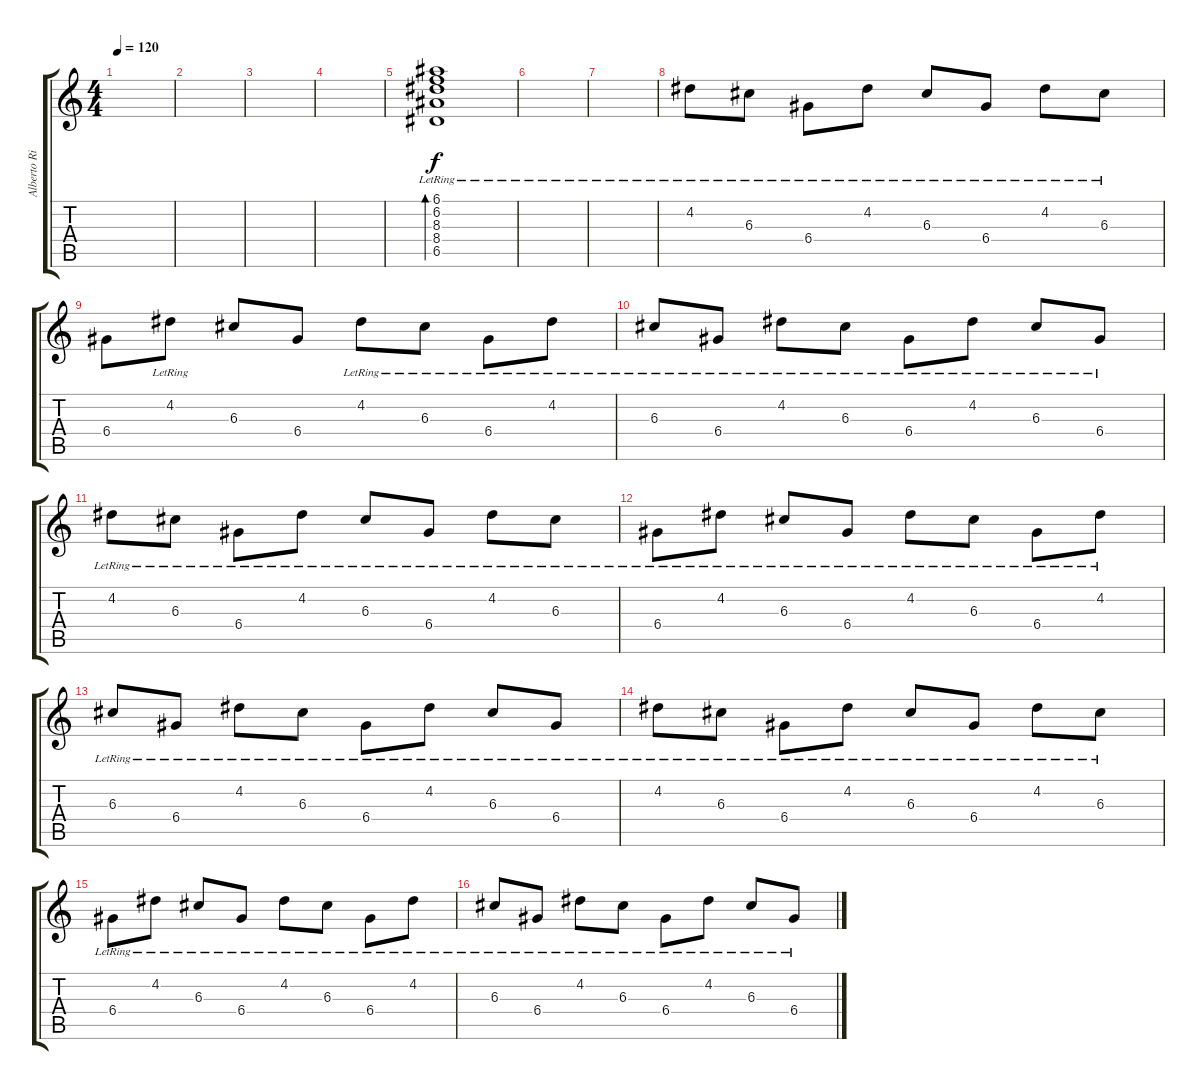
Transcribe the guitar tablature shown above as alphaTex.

\track ("Alberto Rionda (Guitarra de Arreglos)" "Alberto Ri") {instrument acousticguitarnylon}
\staff {score tabs}
\tuning (E4 B3 G3 D3 A2 E2) {hide}
\ts (4 4)
\tempo 120
\clef g2
\ks c
|
|
|
|
(6.1{lr} 6.2{lr} 8.3{lr} 8.4{lr} 6.5).1{bd 240} |
|
|
4.2{lr}.8{volume 8} 6.3{lr}.8 6.4{lr}.8 4.2{lr}.8 6.3{lr}.8 6.4{lr}.8 4.2{lr}.8 6.3{lr}.8 |
6.4.8 4.2{lr}.8 6.3.8 6.4.8 4.2{lr}.8 6.3{lr}.8 6.4{lr}.8 4.2{lr}.8 |
6.3{lr}.8 6.4{lr}.8 4.2{lr}.8 6.3{lr}.8 6.4{lr}.8 4.2{lr}.8 6.3{lr}.8 6.4{lr}.8 |
4.2{lr}.8 6.3{lr}.8 6.4{lr}.8 4.2{lr}.8 6.3{lr}.8 6.4{lr}.8 4.2{lr}.8 6.3{lr}.8 |
6.4{lr}.8 4.2{lr}.8 6.3{lr}.8 6.4{lr}.8 4.2{lr}.8 6.3{lr}.8 6.4{lr}.8 4.2{lr}.8 |
6.3{lr}.8 6.4{lr}.8 4.2{lr}.8 6.3{lr}.8 6.4{lr}.8 4.2{lr}.8 6.3{lr}.8 6.4{lr}.8 |
4.2{lr}.8{volume 8} 6.3{lr}.8 6.4{lr}.8 4.2{lr}.8 6.3{lr}.8 6.4{lr}.8 4.2{lr}.8 6.3{lr}.8 |
6.4{lr}.8 4.2{lr}.8 6.3{lr}.8 6.4{lr}.8 4.2{lr}.8 6.3{lr}.8 6.4{lr}.8 4.2{lr}.8 |
6.3{lr}.8 6.4{lr}.8 4.2{lr}.8 6.3{lr}.8 6.4{lr}.8 4.2{lr}.8 6.3{lr}.8 6.4{lr}.8
